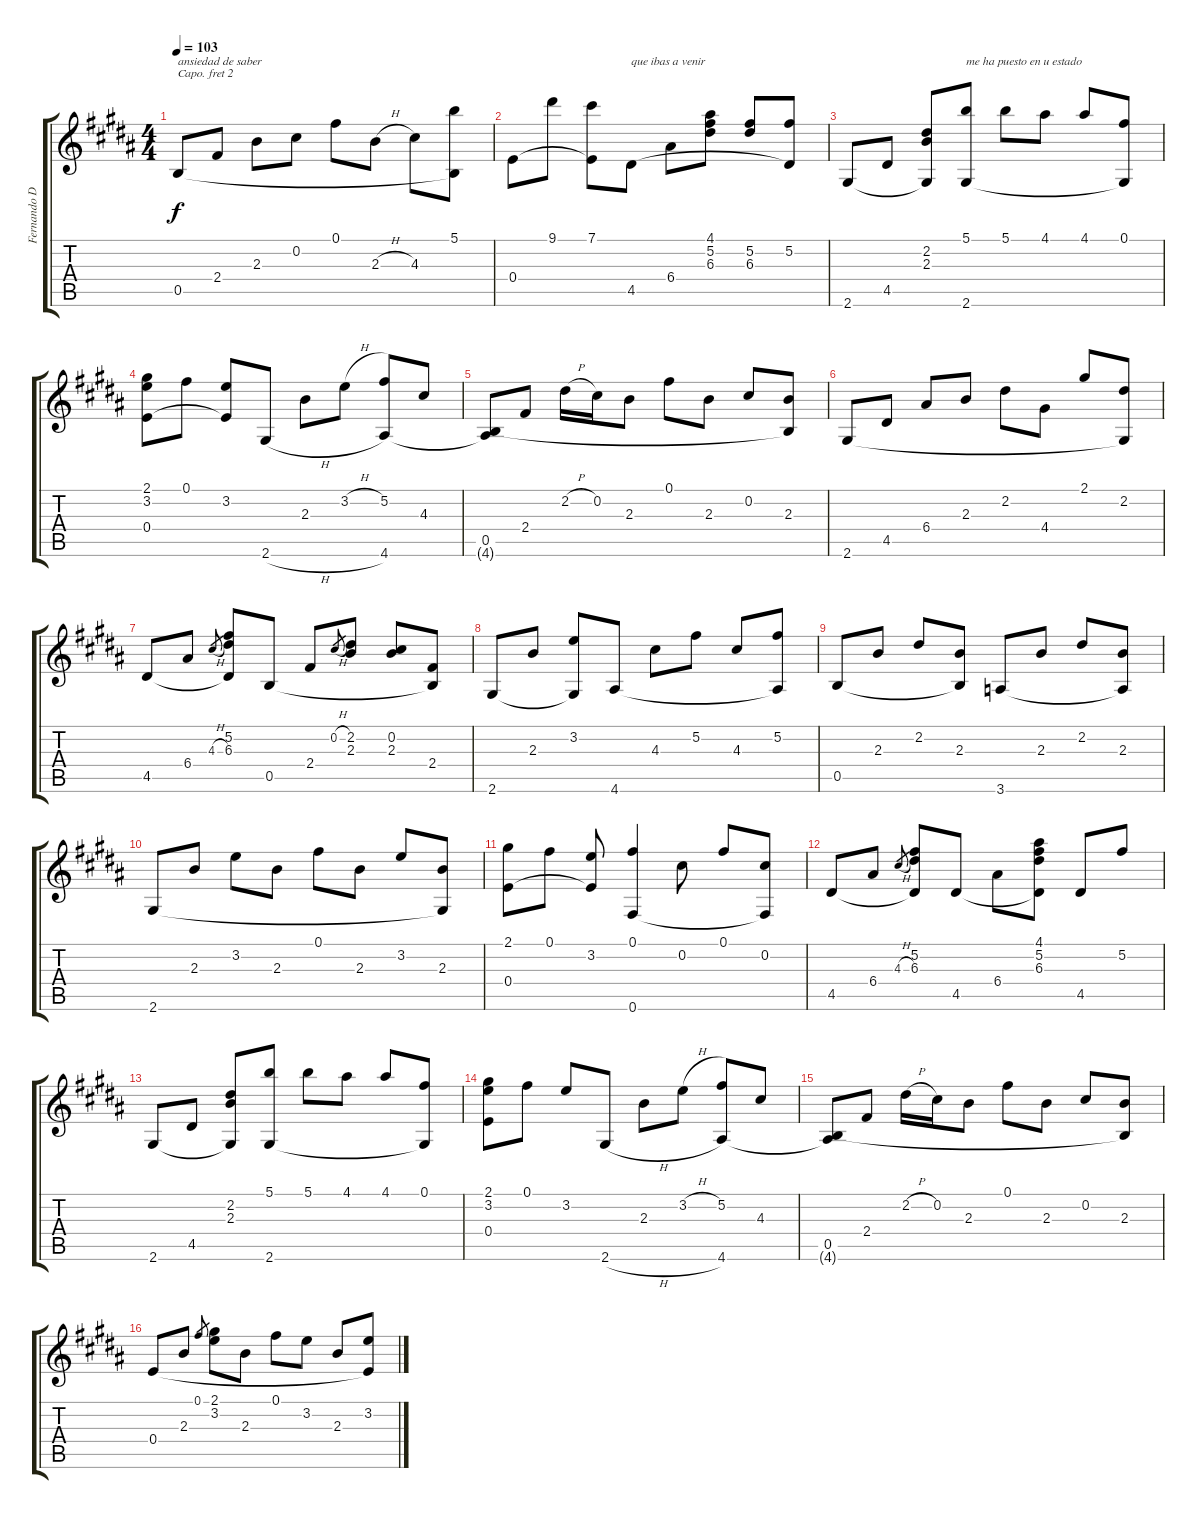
\track ("Fernando Delgadillo" "Fernando D") {instrument electricguitarjazz}
\staff {score tabs}
\capo 2
\tuning (E4 B3 G3 D3 A2 E2) {hide}
\ts (4 4)
\tempo 103
\clef g2
\ks b
0.5.8{txt "ansiedad de saber" dy f} 2.4.8 2.3.8 0.2.8 0.1.8 2.3{h}.8 4.3.8 (5.1 0.5{t}).8 |
0.4.8 9.1.8 (7.1 0.4{t}).8 4.5.8{txt "que ibas a venir"} 6.4.8 (4.1 5.2 6.3).8 (5.2 6.3).8 (5.2 4.5{t}).8 |
2.6.8 4.5.8 (2.2 2.3 2.6{t}).8 (5.1 2.6).8{txt "me ha puesto en u estado"} 5.1.8 4.1.8 4.1.8 (0.1 2.6{t}).8 |
(2.1 3.2 0.4).8 0.1.8 (3.2 0.4{t}).8 2.6{h}.8 2.3.8 3.2{h}.8 (5.2 4.6).8 4.3.8 |
(0.5 4.6{t}).8 2.4.8 2.2{h}.16 0.2.16 2.3.8 0.1.8 2.3.8 0.2.8 (2.3 0.5{t}).8 |
2.6.8 4.5.8 6.4.8 2.3.8 2.2.8 4.4.8 2.1.8 (2.2 2.6{t}).8 |
4.5.8 6.4.8 4.3{h}.8{gr} (5.2 6.3 4.5{t}).8 0.5.8 2.4.8 0.2{h}.8{gr} (2.2 2.3).8 (0.2 2.3).8 (2.4 0.5{t}).8 |
2.6.8 2.3.8 (3.2 2.6{t}).8 4.6.8 4.3.8 5.2.8 4.3.8 (5.2 4.6{t}).8 |
0.5.8 2.3.8 2.2.8 (2.3 0.5{t}).8 3.6.8 2.3.8 2.2.8 (2.3 3.6{t}).8 |
2.6.8 2.3.8 3.2.8 2.3.8 0.1.8 2.3.8 3.2.8 (2.3 2.6{t}).8 |
(2.1 0.4).8 0.1.8 (3.2 0.4{t}).8 (0.1 0.6).4 0.2.8 0.1.8 (0.2 0.6{t}).8 |
4.5.8 6.4.8 4.3{h}.8{gr} (5.2 6.3 4.5{t}).8 4.5.8 6.4.8 (4.1 5.2 6.3 4.5{t}).8 4.5.8 5.2.8 |
2.6.8 4.5.8 (2.2 2.3 2.6{t}).8 (5.1 2.6).8 5.1.8 4.1.8 4.1.8 (0.1 2.6{t}).8 |
(2.1 3.2 0.4).8 0.1.8 3.2.8 2.6{h}.8 2.3.8 3.2{h}.8 (5.2 4.6).8 4.3.8 |
(0.5 4.6{t}).8 2.4.8 2.2{h}.16 0.2.16 2.3.8 0.1.8 2.3.8 0.2.8 (2.3 0.5{t}).8 |
0.4.8 2.3.8 0.1.8{gr} (2.1 3.2).8 2.3.8 0.1.8 3.2.8 2.3.8 (3.2 0.4{t}).8
